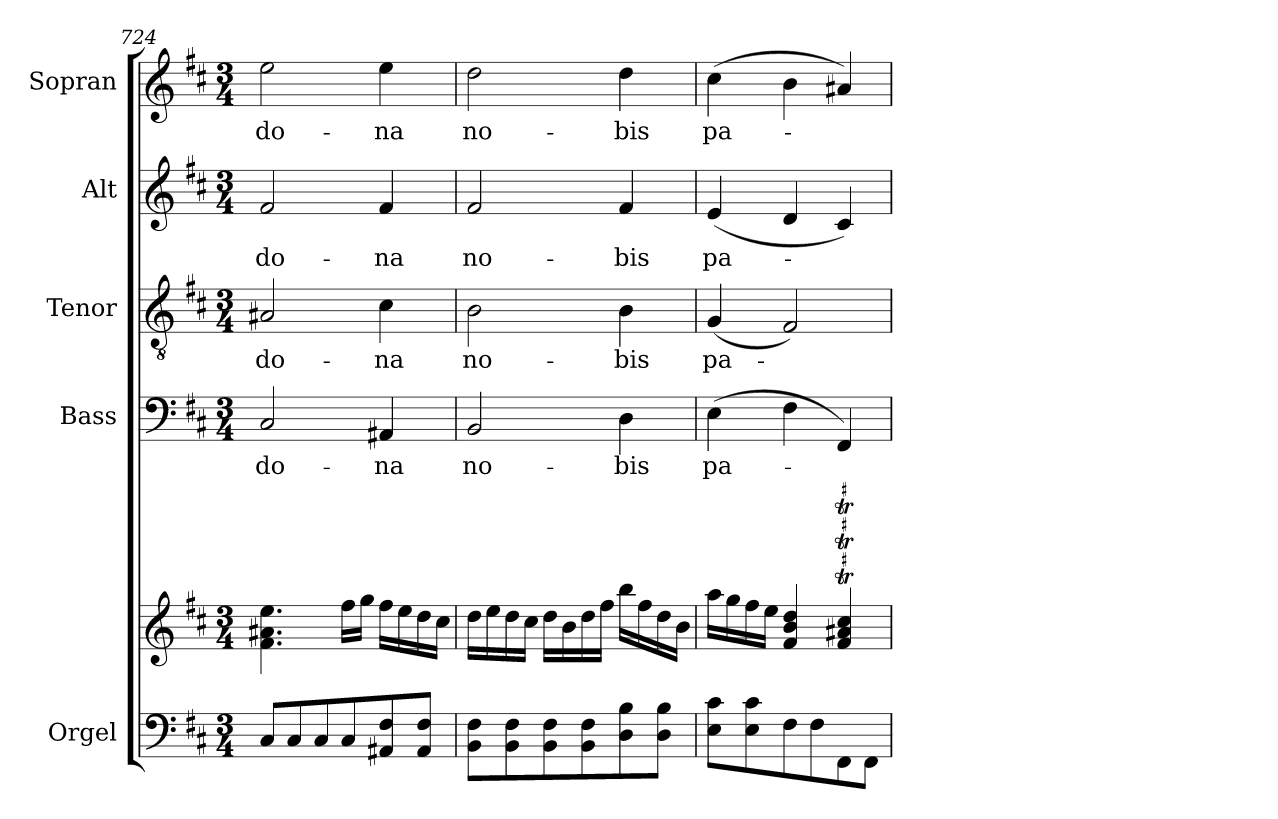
**kern	**kern	**kern	**text	**kern	**text	**kern	**text	**kern	**text
*part5	*part5	*part4	*part4	*part3	*part3	*part2	*part2	*part1	*part1
*staff6	*staff5	*staff4	*staff4	*staff3	*staff3	*staff2	*staff2	*staff1	*staff1
*I"Orgel	*	*I"Bass	*	*I"Tenor	*	*I"Alt	*	*I"Sopran	*
*I'Org.	*	*I'B.	*	*I'T.	*	*I'A.	*	*I'S.	*
!!LO:LB:g=z
*clefF4	*clefG2	*clefF4	*	*clefGv2	*	*clefG2	*	*clefG2	*
*k[f#c#]	*k[f#c#]	*k[f#c#]	*	*k[f#c#]	*	*k[f#c#]	*	*k[f#c#]	*
*D:	*D:	*D:	*	*D:	*	*D:	*	*D:	*
*M3/4	*M3/4	*M3/4	*	*M3/4	*	*M3/4	*	*M3/4	*
=724	=724	=724	=724	=724	=724	=724	=724	=724	=724
!	!	!	!LO:LY:b	!	!LO:LY:b	!	!LO:LY:b	!	!LO:LY:b
8C#/L	4.f#\ 4.a#X\ 4.ee\	2C#/	do-	2A#X/	do-	2f#/	do-	2ee\	do-
8C#/	.	.	.	.	.	.	.	.	.
8C#/	.	.	.	.	.	.	.	.	.
8C#/	16ff#\LL	.	.	.	.	.	.	.	.
.	16gg\JJ	.	.	.	.	.	.	.	.
!	!	!	!LO:LY:b	!	!LO:LY:b	!	!LO:LY:b	!	!LO:LY:b
8AA#X/ 8F#/	16ff#\LL	4AA#X/	-na	4c#\	-na	4f#/	-na	4ee\	-na
.	16ee\	.	.	.	.	.	.	.	.
8AA#/ 8F#/J	16dd\	.	.	.	.	.	.	.	.
.	16cc#\JJ	.	.	.	.	.	.	.	.
=725	=725	=725	=725	=725	=725	=725	=725	=725	=725
!	!	!	!LO:LY:b	!	!LO:LY:b	!	!LO:LY:b	!	!LO:LY:b
8BB\ 8F#\L	16dd\LL	2BB/	no-	2B\	no-	2f#/	no-	2dd\	no-
.	16ee\	.	.	.	.	.	.	.	.
8BB\ 8F#\	16dd\	.	.	.	.	.	.	.	.
.	16cc#\JJ	.	.	.	.	.	.	.	.
8BB\ 8F#\	16dd\LL	.	.	.	.	.	.	.	.
.	16b\	.	.	.	.	.	.	.	.
8BB\ 8F#\	16dd\	.	.	.	.	.	.	.	.
.	16ff#\JJ	.	.	.	.	.	.	.	.
!	!	!	!LO:LY:b	!	!LO:LY:b	!	!LO:LY:b	!	!LO:LY:b
8D\ 8B\	16bb\LL	4D\	-bis	4B\	-bis	4f#/	-bis	4dd\	-bis
.	16ff#\	.	.	.	.	.	.	.	.
8D\ 8B\J	16dd\	.	.	.	.	.	.	.	.
.	16b\JJ	.	.	.	.	.	.	.	.
=726	=726	=726	=726	=726	=726	=726	=726	=726	=726
!	!	!	!LO:LY:b	!	!LO:LY:b	!	!LO:LY:b	!	!LO:LY:b
8E\ 8c#\L	16aa\LL	(>4E\	pa-	(<4G/	pa-	(<4e/	pa-	(>4cc#\	pa-
.	16gg\	.	.	.	.	.	.	.	.
8E\ 8c#\	16ff#\	.	.	.	.	.	.	.	.
.	16ee\JJ	.	.	.	.	.	.	.	.
8F#\	4f#/ 4b/ 4dd/	4F#\	.	2F#/)	.	4d/	.	4b\	.
8F#\	.	.	.	.	.	.	.	.	.
8FF#\	4f#/T 4a#X/T 4cc#/T	4FF#/)	.	.	.	4c#/)	.	4a#X/)	.
8FF#\J	.	.	.	.	.	.	.	.	.
=	=	=	=	=	=	=	=	=	=
*-	*-	*-	*-	*-	*-	*-	*-	*-	*-
